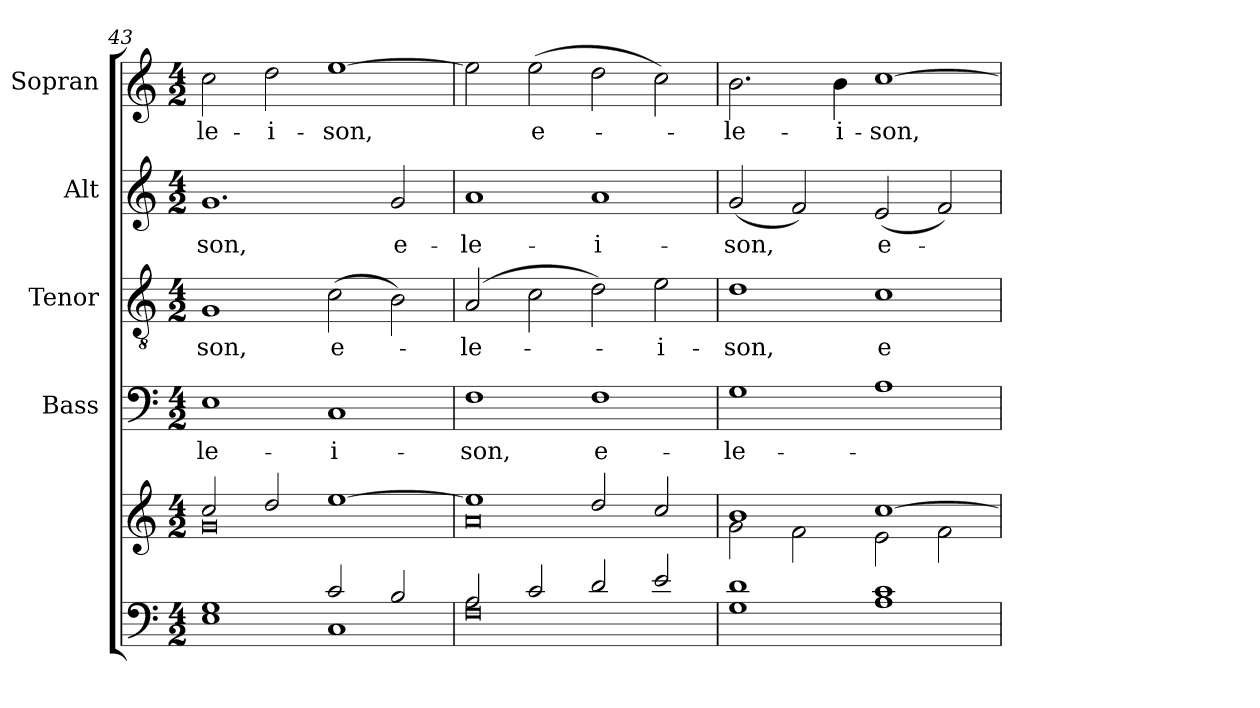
**kern	**kern	**kern	**text	**kern	**text	**kern	**text	**kern	**text
*part5	*part5	*part4	*part4	*part3	*part3	*part2	*part2	*part1	*part1
*staff6	*staff5	*staff4	*staff4	*staff3	*staff3	*staff2	*staff2	*staff1	*staff1
*	*	*I"Bass	*	*I"Tenor	*	*I"Alt	*	*I"Sopran	*
*	*	*I'B.	*	*I'T.	*	*I'A.	*	*I'S.	*
*clefF4	*clefG2	*clefF4	*	*clefGv2	*	*clefG2	*	*clefG2	*
*k[]	*k[]	*k[]	*	*k[]	*	*k[]	*	*k[]	*
*C:	*C:	*C:	*	*C:	*	*C:	*	*C:	*
*M4/2	*M4/2	*M4/2	*	*M4/2	*	*M4/2	*	*M4/2	*
=43	=43	=43	=43	=43	=43	=43	=43	=43	=43
*^	*^	*	*	*	*	*	*	*	*
!	!	!	!	!	!LO:LY:b	!	!LO:LY:b	!	!LO:LY:b	!	!LO:LY:b
1G	1E	2cc/	0g	1E	-le-	1G	-son,	1.g	-son,	2cc\	-le-
!	!	!	!	!	!	!	!	!	!	!	!LO:LY:b
.	.	2dd/	.	.	.	.	.	.	.	2dd\	-i-
!	!	!	!	!	!LO:LY:b	!	!LO:LY:b	!	!	!	!LO:LY:b
2c/	1C	[>1ee	.	1C	-i-	(>2c\	e-	.	.	[1ee	-son,
!	!	!	!	!	!	!	!	!	!LO:LY:b	!	!
2B/	.	.	.	.	.	2B\)	.	2g/	e-	.	.
=44	=44	=44	=44	=44	=44	=44	=44	=44	=44	=44	=44
!	!	!	!	!	!LO:LY:b	!	!LO:LY:b	!	!LO:LY:b	!	!
2A/	0F	1ee]	0a	1F	-son,	(2A/	-le-	1a	-le-	2ee\]	.
!	!	!	!	!	!	!	!	!	!	!	!LO:LY:b
2c/	.	.	.	.	.	2c\	.	.	.	(>2ee\	e-
!	!	!	!	!	!LO:LY:b	!	!	!	!LO:LY:b	!	!
2d/	.	2dd/	.	1F	e-	2d\)	.	1a	-i-	2dd\	.
!	!	!	!	!	!	!	!LO:LY:b	!	!	!	!
2e/	.	2cc/	.	.	.	2e\	-i-	.	.	2cc\)	.
=45	=45	=45	=45	=45	=45	=45	=45	=45	=45	=45	=45
!	!	!	!	!	!LO:LY:b	!	!LO:LY:b	!	!LO:LY:b	!	!LO:LY:b
1d	1G	1b	2g\	1G	-le-	1d	-son,	(<2g/	-son,	2.b\	-le-
.	.	.	2f\	.	.	.	.	2f/)	.	.	.
!	!	!	!	!	!	!	!	!	!	!	!LO:LY:b
.	.	.	.	.	.	.	.	.	.	4b\	-i-
!	!	!	!	!	!	!	!LO:LY:b	!	!LO:LY:b	!	!LO:LY:b
1c	1A	[>1cc	2e\	1A	.	1c	e-	(<2e/	e-	[1cc	-son,
.	.	.	2f\	.	.	.	.	2f/)	.	.	.
*v	*v	*	*	*	*	*	*	*	*	*	*
*	*v	*v	*	*	*	*	*	*	*	*
=	=	=	=	=	=	=	=	=	=
*-	*-	*-	*-	*-	*-	*-	*-	*-	*-
